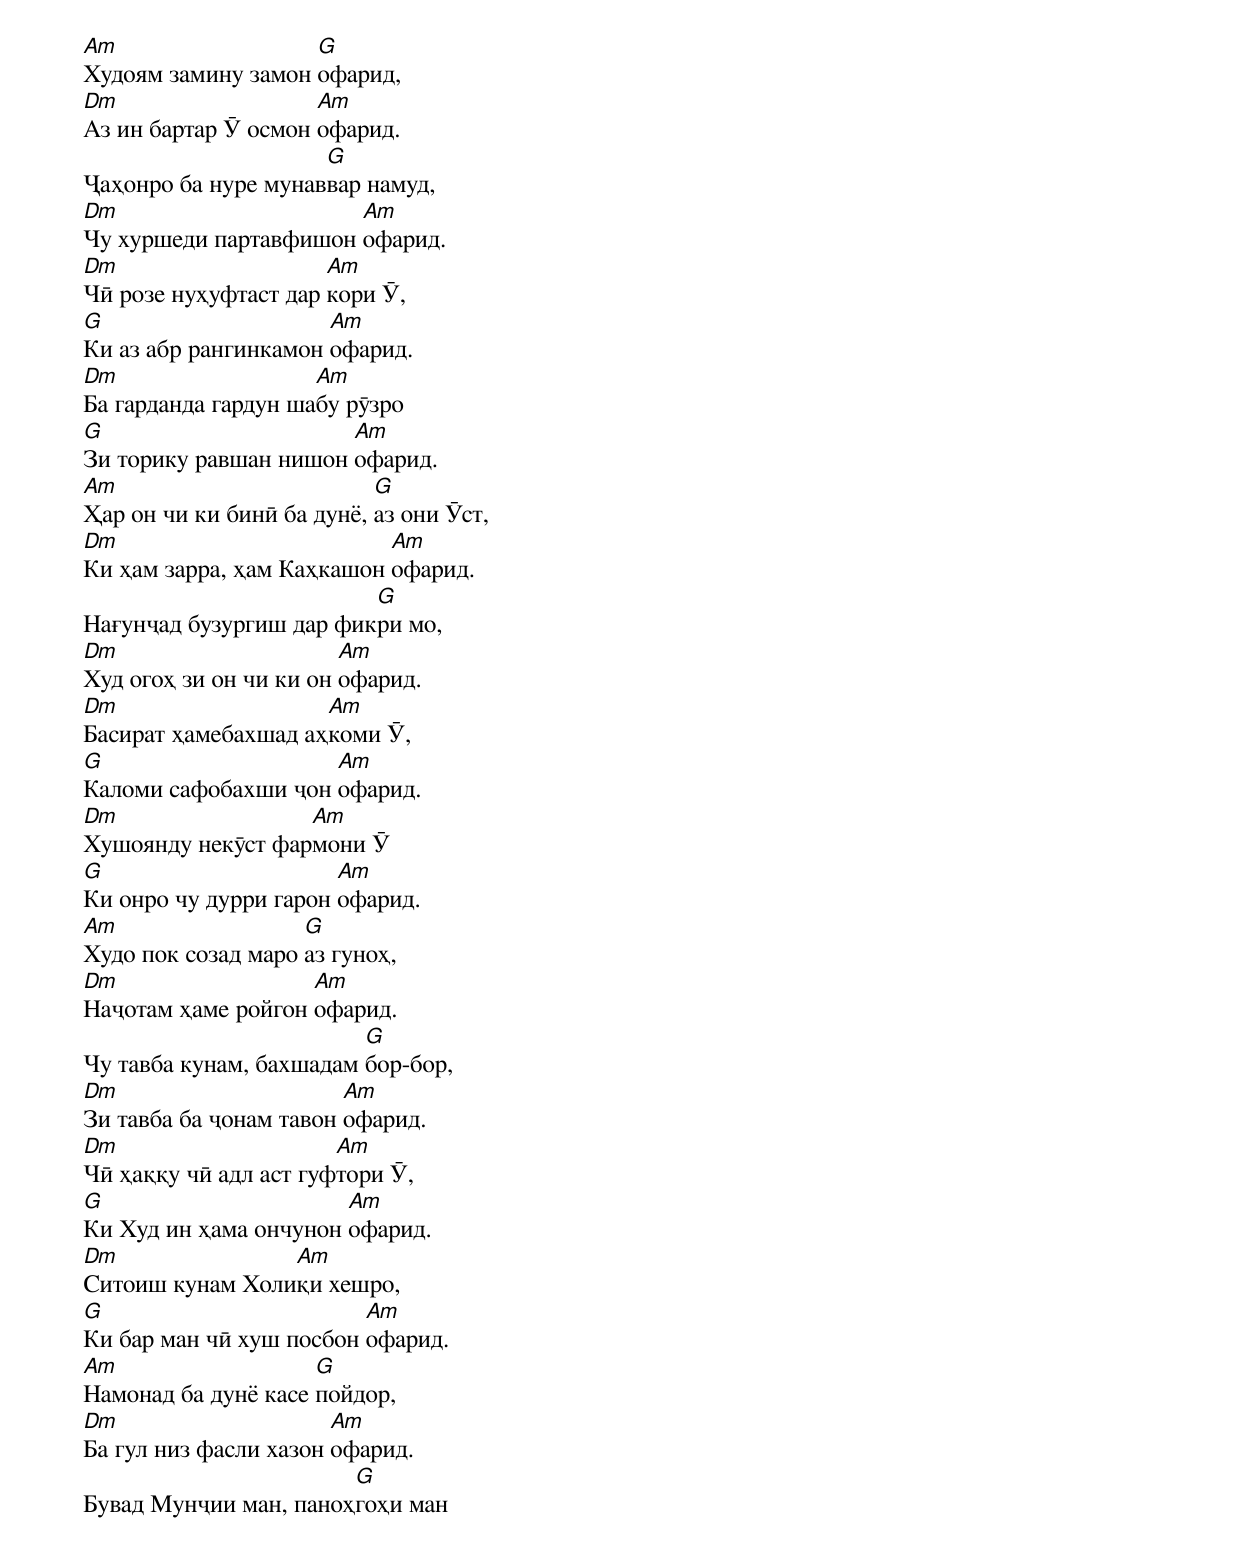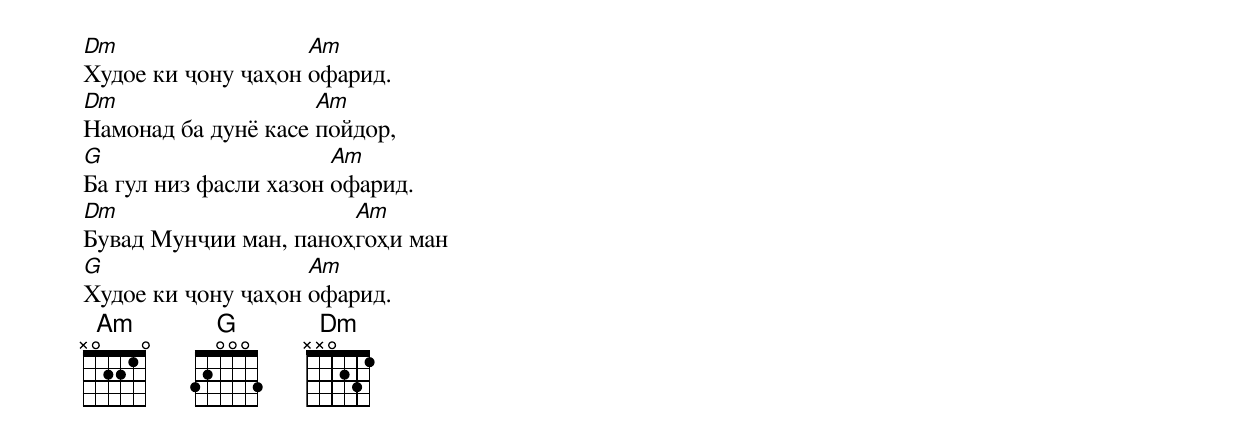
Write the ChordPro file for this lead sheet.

[Am]Худоям замину замон [G]офарид,
[Dm]Аз ин бартар Ӯ осмон [Am]офарид.
Ҷаҳонро ба нуре мунав[G]вар намуд,
[Dm]Чу хуршеди партавфишон [Am]офарид.
[Dm]Чӣ розе нуҳуфтаст дар [Am]кори Ӯ,
[G]Ки аз абр рангинкамон [Am]офарид.
[Dm]Ба гарданда гардун ша[Am]бу рӯзро
[G]Зи торику равшан нишон [Am]офарид.
[Am]Ҳар он чи ки бинӣ ба дунё, [G]аз они Ӯст,
[Dm]Ки ҳам зарра, ҳам Каҳкашон [Am]офарид.
Нағунҷад бузургиш дар фик[G]ри мо,
[Dm]Худ огоҳ зи он чи ки он [Am]офарид.
[Dm]Басират ҳамебахшад аҳ[Am]коми Ӯ,
[G]Каломи сафобахши ҷон [Am]офарид.
[Dm]Хушоянду некӯст фар[Am]мони Ӯ
[G]Ки онро чу дурри гарон [Am]офарид.
[Am]Худо пок созад маро [G]аз гуноҳ,
[Dm]Наҷотам ҳаме ройгон [Am]офарид.
Чу тавба кунам, бахшадам [G]бор-бор,
[Dm]Зи тавба ба ҷонам тавон [Am]офарид.
[Dm]Чӣ ҳаққу чӣ адл аст гуф[Am]тори Ӯ,
[G]Ки Худ ин ҳама ончунон [Am]офарид.
[Dm]Ситоиш кунам Холи[Am]қи хешро,
[G]Ки бар ман чӣ хуш посбон [Am]офарид.
[Am]Намонад ба дунё касе [G]пойдор,
[Dm]Ба гул низ фасли хазон [Am]офарид.
Бувад Мунҷии ман, паноҳ[G]гоҳи ман
[Dm]Худое ки ҷону ҷаҳон [Am]офарид.
[Dm]Намонад ба дунё касе [Am]пойдор,
[G]Ба гул низ фасли хазон [Am]офарид.
[Dm]Бувад Мунҷии ман, паноҳ[Am]гоҳи ман
[G]Худое ки ҷону ҷаҳон [Am]офарид.
